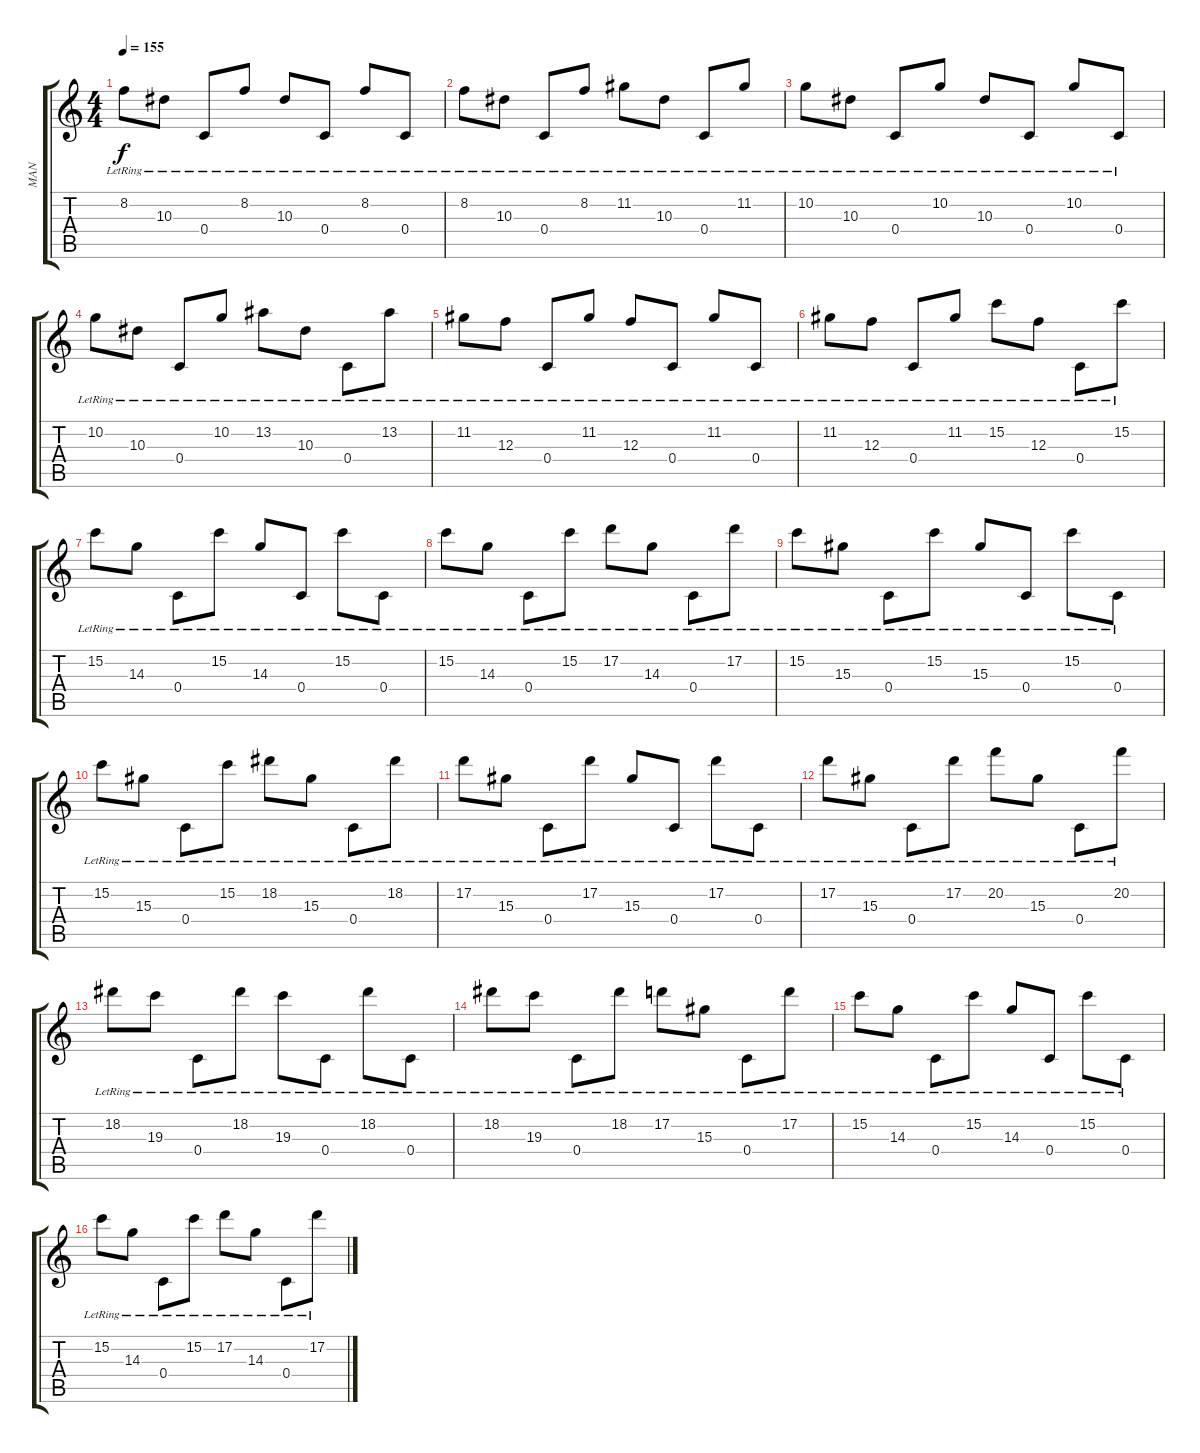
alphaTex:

\track ("MAN" "MAN") {instrument distortionguitar}
\staff {score tabs}
\tuning (D4 A3 F3 C3 G2 C2) {hide}
\ts (4 4)
\tempo 155
\clef g2
\ks c
8.2{lr}.8{dy f} 10.3{lr}.8 0.4{lr}.8 8.2{lr}.8 10.3{lr}.8 0.4{lr}.8 8.2{lr}.8 0.4{lr}.8 |
8.2{lr}.8 10.3{lr}.8 0.4{lr}.8 8.2{lr}.8 11.2{lr}.8 10.3{lr}.8 0.4{lr}.8 11.2{lr}.8 |
10.2{lr}.8 10.3{lr}.8 0.4{lr}.8 10.2{lr}.8 10.3{lr}.8 0.4{lr}.8 10.2{lr}.8 0.4{lr}.8 |
10.2{lr}.8 10.3{lr}.8 0.4{lr}.8 10.2{lr}.8 13.2{lr}.8 10.3{lr}.8 0.4{lr}.8 13.2{lr}.8 |
11.2{lr}.8 12.3{lr}.8 0.4{lr}.8 11.2{lr}.8 12.3{lr}.8 0.4{lr}.8 11.2{lr}.8 0.4{lr}.8 |
11.2{lr}.8 12.3{lr}.8 0.4{lr}.8 11.2{lr}.8 15.2{lr}.8 12.3{lr}.8 0.4{lr}.8 15.2{lr}.8 |
15.2{lr}.8 14.3{lr}.8 0.4{lr}.8 15.2{lr}.8 14.3{lr}.8 0.4{lr}.8 15.2{lr}.8 0.4{lr}.8 |
15.2{lr}.8 14.3{lr}.8 0.4{lr}.8 15.2{lr}.8 17.2{lr}.8 14.3{lr}.8 0.4{lr}.8 17.2{lr}.8 |
15.2{lr}.8 15.3{lr}.8 0.4{lr}.8 15.2{lr}.8 15.3{lr}.8 0.4{lr}.8 15.2{lr}.8 0.4{lr}.8 |
15.2{lr}.8 15.3{lr}.8 0.4{lr}.8 15.2{lr}.8 18.2{lr}.8 15.3{lr}.8 0.4{lr}.8 18.2{lr}.8 |
17.2{lr}.8 15.3{lr}.8 0.4{lr}.8 17.2{lr}.8 15.3{lr}.8 0.4{lr}.8 17.2{lr}.8 0.4{lr}.8 |
17.2{lr}.8 15.3{lr}.8 0.4{lr}.8 17.2{lr}.8 20.2{lr}.8 15.3{lr}.8 0.4{lr}.8 20.2{lr}.8 |
18.2{lr}.8 19.3{lr}.8 0.4{lr}.8 18.2{lr}.8 19.3{lr}.8 0.4{lr}.8 18.2{lr}.8 0.4{lr}.8 |
18.2{lr}.8 19.3{lr}.8 0.4{lr}.8 18.2{lr}.8 17.2{lr}.8 15.3{lr}.8 0.4{lr}.8 17.2{lr}.8 |
15.2{lr}.8 14.3{lr}.8 0.4{lr}.8 15.2{lr}.8 14.3{lr}.8 0.4{lr}.8 15.2{lr}.8 0.4{lr}.8 |
15.2{lr}.8 14.3{lr}.8 0.4{lr}.8 15.2{lr}.8 17.2{lr}.8 14.3{lr}.8 0.4{lr}.8 17.2{lr}.8
